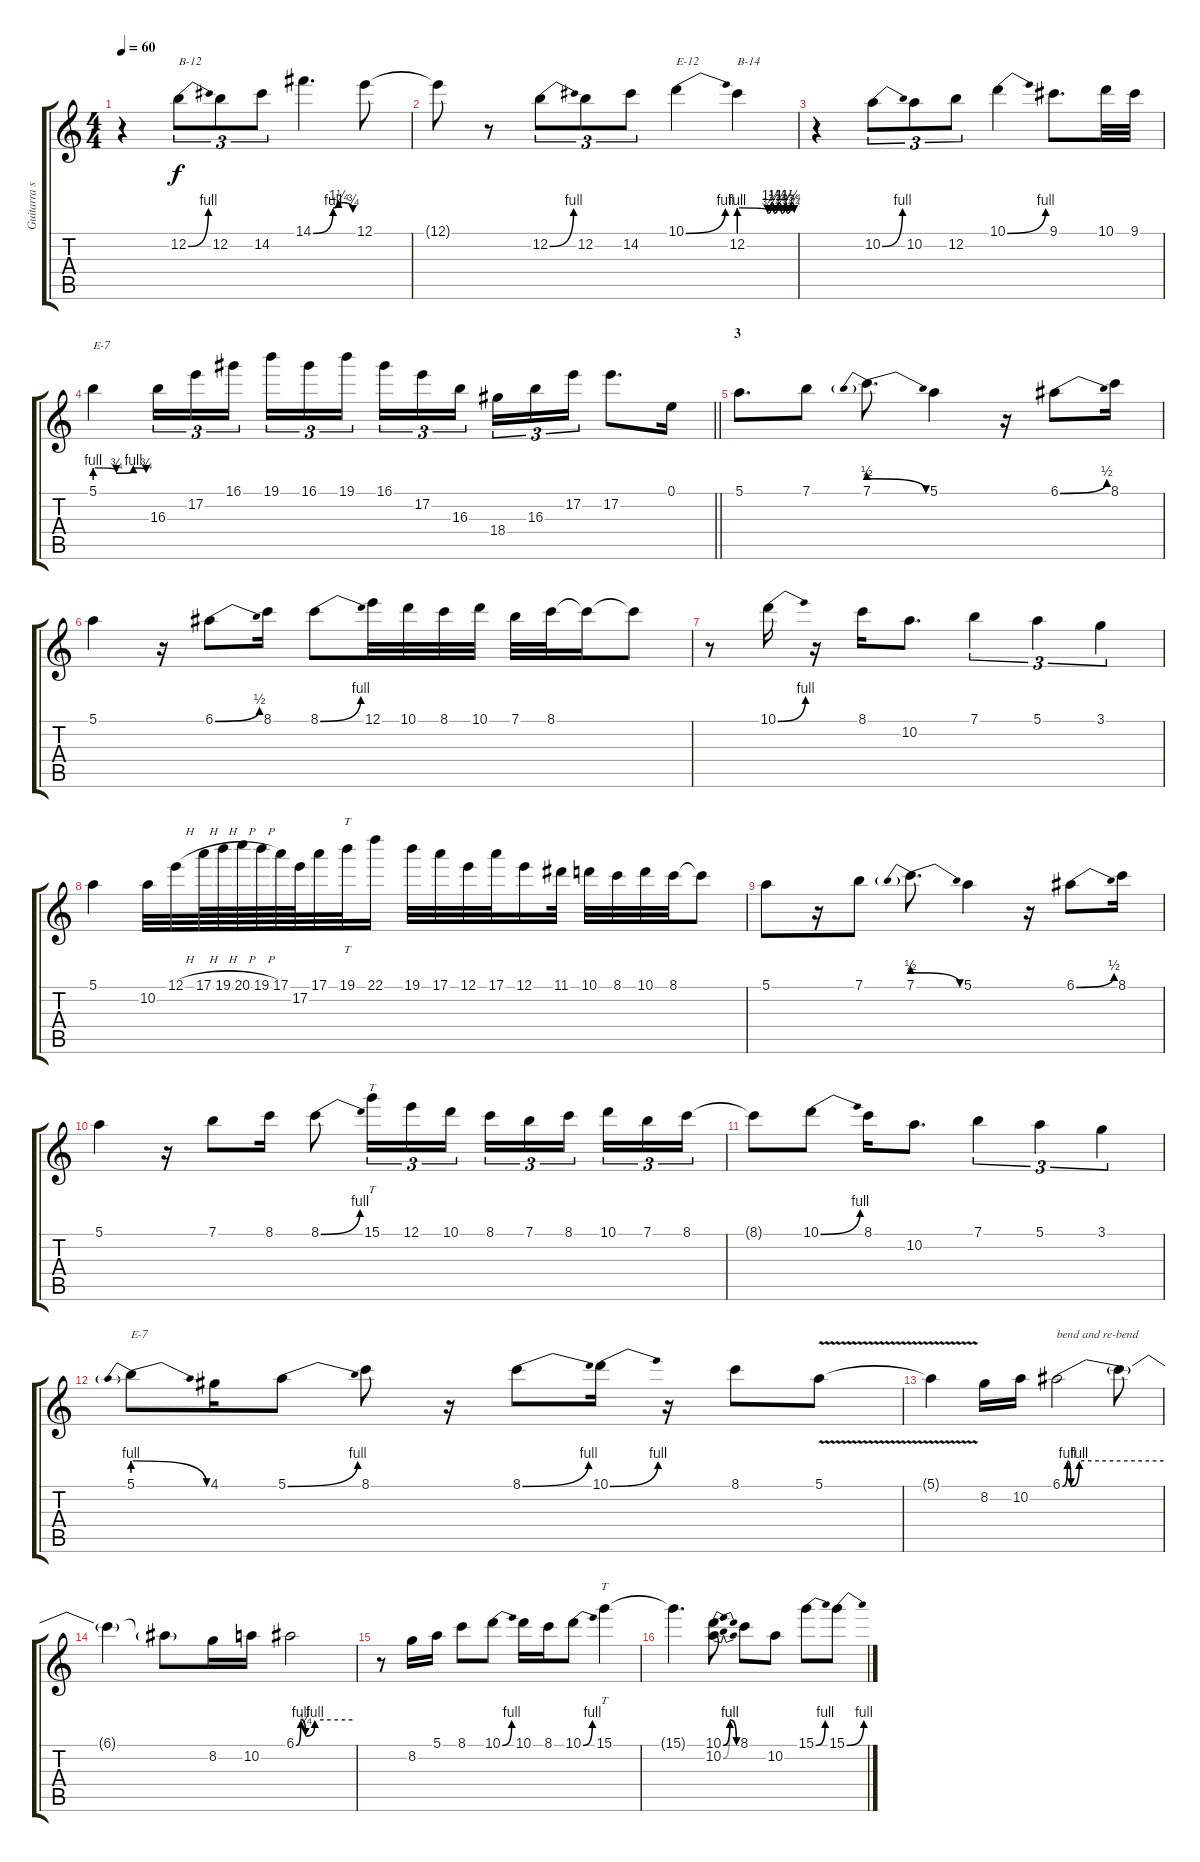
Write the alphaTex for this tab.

\track ("Guitarra solista" "Guitarra s") {instrument overdrivenguitar}
\staff {score tabs}
\tuning (E4 B3 G3 D3 A2 E2) {hide}
\ts (4 4)
\tempo 60
\clef g2
\ks c
r.4{dy f} 12.2{be (bend 0 0 60 4)}.8{tu (3 2) txt "B-12"} 12.2.8{tu (3 2)} 14.2.8{tu (3 2)} 14.1{be (custom 0 0 30 4 38 5 60 3)}.4{d} 12.1.8 |
12.1{t}.8 r.8 12.2{be (bend 0 0 60 4)}.8{tu (3 2)} 12.2.8{tu (3 2)} 14.2.8{tu (3 2)} 10.1{be (bend 0 0 60 4)}.4{txt "E-12"} 12.2{be (custom 0 4 31 3 35 5 38 3 42 5 46 3 50 5 52 3 56 5 60 3)}.4{txt "B-14"} |
r.4 10.2{be (bend 0 0 60 4)}.8{tu (3 2)} 10.2.8{tu (3 2)} 12.2.8{tu (3 2)} 10.1{be (bend 0 0 60 4)}.4 9.1.8{d} 10.1.32 9.1.32 |
\barLineRight lightlight
5.1{be (custom 0 4 25 3 45 4 60 3)}.4{txt "E-7"} 16.3.16{tu (3 2)} 17.2.16{tu (3 2)} 16.1.16{tu (3 2) beam splitsecondary} 19.1.16{tu (3 2)} 16.1.16{tu (3 2)} 19.1.16{tu (3 2)} 16.1.16{tu (3 2)} 17.2.16{tu (3 2)} 16.3.16{tu (3 2) beam splitsecondary} 18.4.16{tu (3 2)} 16.3.16{tu (3 2)} 17.2.16{tu (3 2)} 17.2.8{d} 0.1.16 |
\section ("" "3")
5.1.8{d} 7.1.8 7.1{be (prebendrelease 0 2 60 0)}.8{d} 5.1.4 r.16 6.1{be (bend 0 0 60 2)}.8 8.1.16 |
5.1.4 r.16 6.1{be (bend 0 0 60 2)}.8 8.1.16 8.1{be (bend 0 0 60 4)}.8 12.1.32 10.1.32 8.1.32 10.1.32 7.1.32 8.1.32 8.1{t}.16 8.1{t}.8 |
r.8 10.1{be (bend 0 0 60 4)}.16 r.16 8.1.16 10.2.8{d} 7.1.4{tu (3 2)} 5.1.4{tu (3 2)} 3.1.4{tu (3 2)} |
5.1.4 10.2.32 12.1{h}.32 17.1{h}.64 19.1{h}.64 20.1{h}.64 19.1{h}.64 17.1.64 17.2.64 17.1.32 19.1.32{tt} 22.1.16 19.1.32 17.1.32 12.1.32 17.1.32 12.1.16 11.1.32 10.1.32 8.1.32 10.1.32 8.1.32 8.1{t}.8 |
5.1.8 r.16 7.1.8 7.1{be (prebendrelease 0 2 60 0)}.8{d} 5.1.4 r.16 6.1{be (bend 0 0 60 2)}.8 8.1.16 |
5.1.4 r.16 7.1.8 8.1.16 8.1{be (bend 0 0 60 4)}.8 15.1.16{tt tu (3 2)} 12.1.16{tu (3 2)} 10.1.16{tu (3 2)} 8.1.16{tu (3 2)} 7.1.16{tu (3 2)} 8.1.16{tu (3 2) beam splitsecondary} 10.1.16{tu (3 2)} 7.1.16{tu (3 2)} 8.1.16{tu (3 2)} |
8.1{t}.8 10.1{be (bend 0 0 60 4)}.8 8.1.16 10.2.8{d} 7.1.4{tu (3 2)} 5.1.4{tu (3 2)} 3.1.4{tu (3 2)} |
5.1{be (prebendrelease 0 4 60 0)}.8{txt "E-7"} 4.1.16 5.1{be (bend 0 0 60 4)}.8 8.1.8 r.16 8.1{be (bend 0 0 60 4)}.8 10.1{be (bend 0 0 60 4)}.16 r.16 8.1.8 5.1{v}.8 |
5.1{t}.4 8.2.16 10.2.16 6.1{be (custom 0 0 3 4 5 0 10 4 60 4)}.2{txt "bend and re-bend"} 6.1{t}.8 |
6.1{t}.4 6.1{t}.8 8.2.16 10.2.16 6.1{be (custom 0 0 5 4 10 1 20 4 60 4)}.2 |
r.8 8.2.16 5.1.16 8.1.8 10.1{be (bend 0 0 60 4)}.8 10.1.16 8.1.16 10.1{be (bend 0 0 60 4)}.8 15.1.4{tt} |
15.1{t}.4{d} (10.1{be (bendrelease 0 0 30 4 30 4 60 0)} 10.2{be (bendrelease 0 0 30 4 30 4 60 0)}).8 8.1.8 10.2.8 15.1{be (bend 0 0 60 4)}.8 15.1{be (bend 0 0 60 4)}.8
